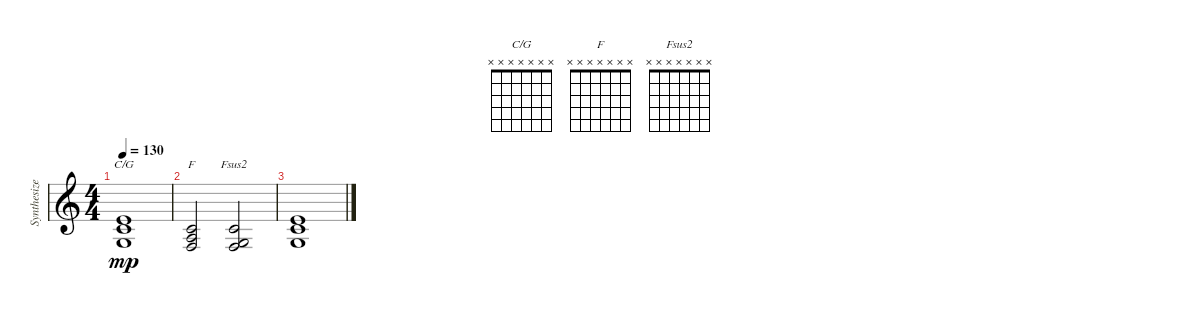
\track ("Synthesizer" "Synthesize") {instrument fx3crystal}
\staff {score}
\tuning (E4 B3 G3 D3 A2 E2 B1) {hide}
\chord ("C/G" x x x x x x x)
\chord ("F" x x x x x x x)
\chord ("Fsus2" x x x x x x x)
\ts (4 4)
\tempo 130
\clef g2
\ks c
(0.1 1.2 0.3).1{ch "C/G" dy mp} |
(1.2 2.3 3.4).2{ch "F"} (1.2 0.3 3.4).2{ch "Fsus2"} |
(0.1 1.2 0.3).1
